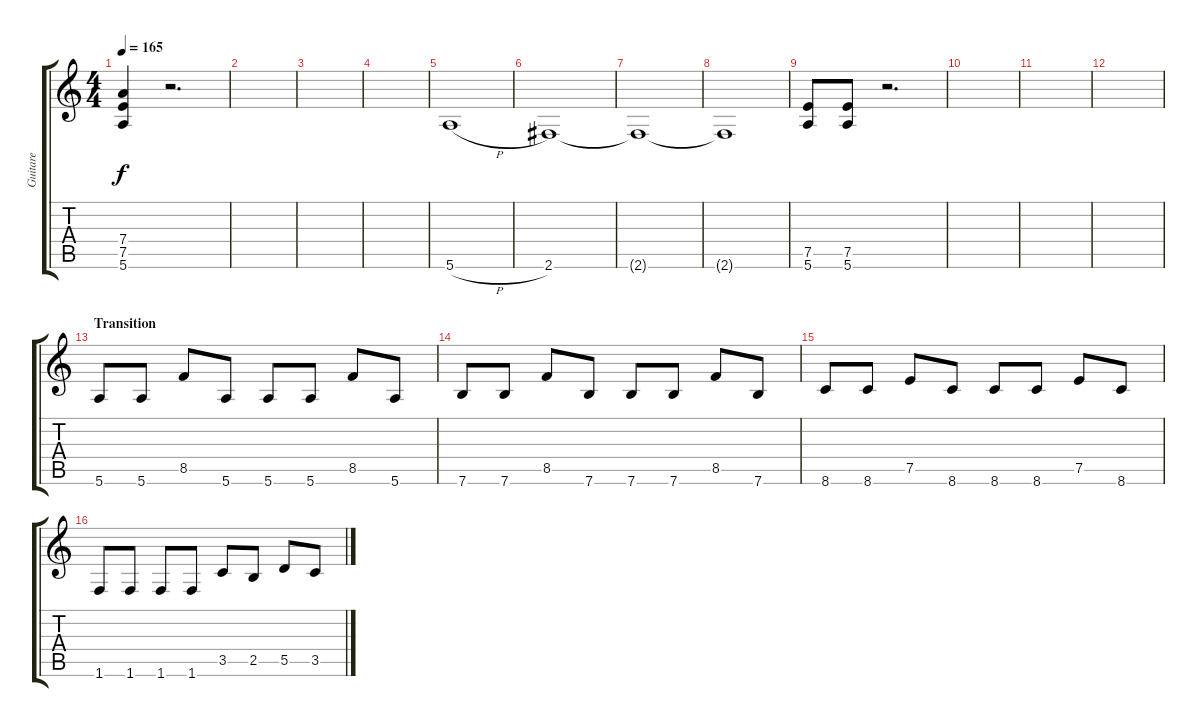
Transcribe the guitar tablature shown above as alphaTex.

\track ("Guitare" "Guitare") {instrument distortionguitar}
\staff {score tabs}
\tuning (E4 B3 G3 D3 A2 E2) {hide}
\ts (4 4)
\tempo 165
\clef g2
\ks c
(7.4 7.5 5.6).4{dy f volume 11} r.2{d} |
|
|
|
5.6{h}.1 |
2.6.1 |
2.6{t}.1{volume 0} |
2.6{t}.1 |
(7.5 5.6).8{volume 11} (7.5 5.6).8 r.2{d} |
|
|
|
\section ("" "Transition")
5.6.8{volume 9} 5.6.8 8.5.8 5.6.8 5.6.8 5.6.8 8.5.8 5.6.8 |
7.6.8 7.6.8 8.5.8 7.6.8 7.6.8 7.6.8 8.5.8 7.6.8 |
8.6.8 8.6.8 7.5.8 8.6.8 8.6.8 8.6.8 7.5.8 8.6.8 |
1.6.8 1.6.8 1.6.8 1.6.8 3.5.8 2.5.8 5.5.8 3.5.8
